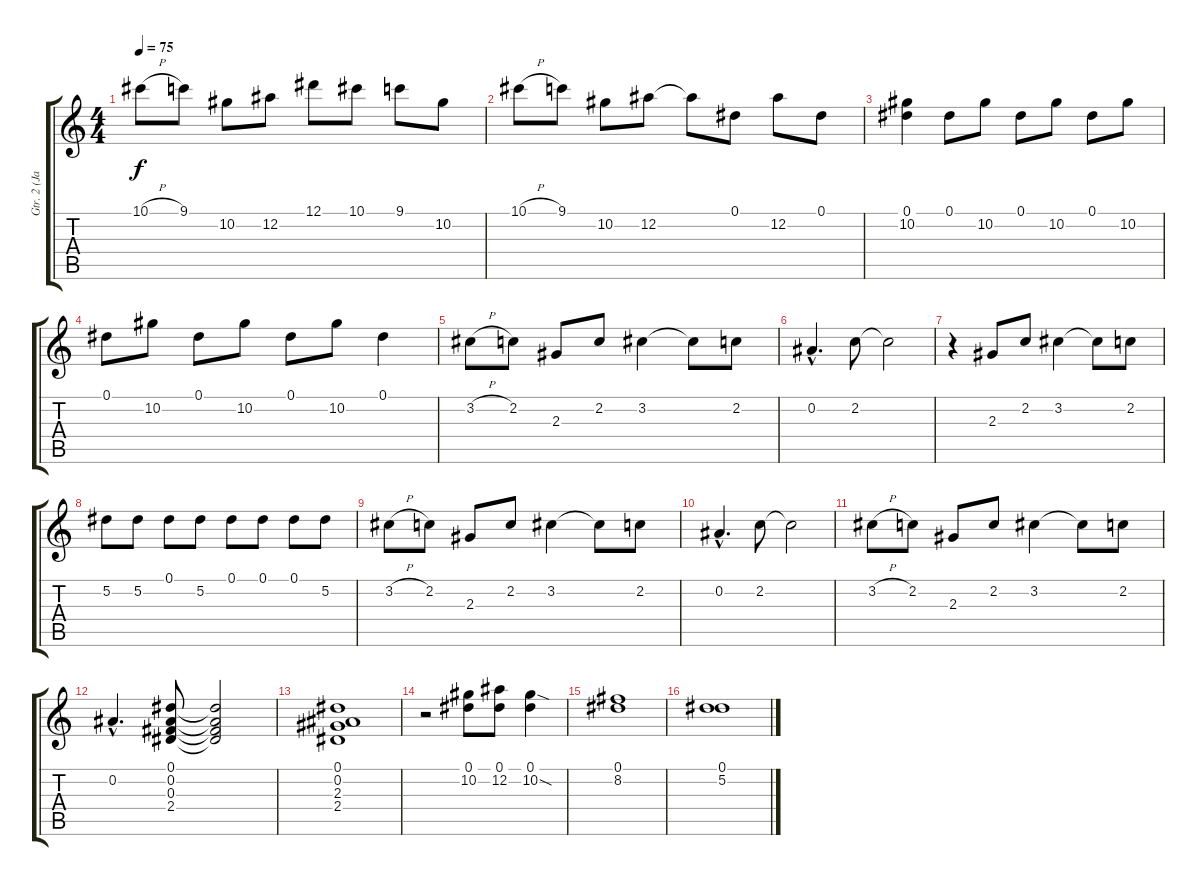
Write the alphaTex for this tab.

\track ("Gtr. 2 (James)" "Gtr. 2 (Ja") {instrument electricguitarclean}
\staff {score tabs}
\tuning (Eb4 Bb3 Gb3 Db3 Ab2 Eb2) {hide}
\ts (4 4)
\tempo 75
\clef g2
\ks c
10.1{h}.8{dy f} 9.1.8 10.2.8 12.2.8 12.1.8 10.1.8 9.1.8 10.2.8 |
10.1{h}.8 9.1.8 10.2.8 12.2.8 12.2{t}.8 0.1.8 12.2.8 0.1.8 |
(0.1 10.2).4 0.1.8 10.2.8 0.1.8 10.2.8 0.1.8 10.2.8 |
0.1.8 10.2.8 0.1.8 10.2.8 0.1.8 10.2.8 0.1.4 |
3.2{h}.8 2.2.8 2.3.8 2.2.8 3.2.4 3.2{t}.8 2.2.8 |
0.2{hac}.4{d} 2.2.8 2.2{t}.2 |
r.4 2.3.8 2.2.8 3.2.4 3.2{t}.8 2.2.8 |
5.2.8 5.2.8 0.1.8 5.2.8 0.1.8 0.1.8 0.1.8 5.2.8 |
3.2{h}.8 2.2.8 2.3.8 2.2.8 3.2.4 3.2{t}.8 2.2.8 |
0.2{hac}.4{d} 2.2.8 2.2{t}.2 |
3.2{h}.8 2.2.8 2.3.8 2.2.8 3.2.4 3.2{t}.8 2.2.8 |
0.2{hac}.4{d} (0.1 0.2 0.3 2.4).8 (0.1{t} 0.2{t} 0.3{t} 2.4{t}).2 |
(0.1 0.2 2.3 2.4).1 |
r.2 (0.1 10.2).8 (0.1 12.2).8 (0.1 10.2{sod}).4 |
(0.1 8.2).1 |
(0.1 5.2).1
